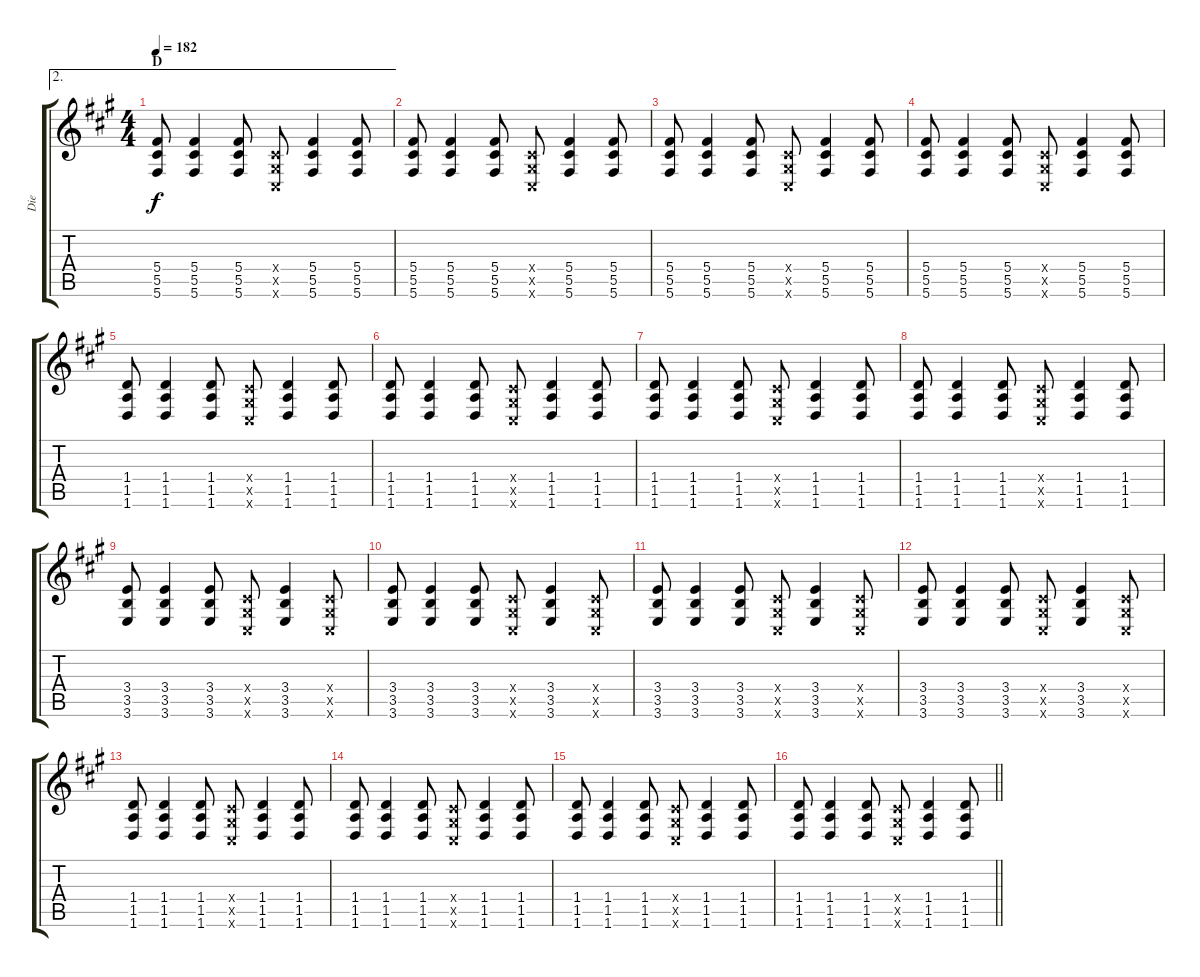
\track ("Die" "Die") {instrument distortionguitar}
\staff {score tabs}
\tuning (Eb4 Bb3 Gb3 Db3 Ab2 Db2) {hide}
\ae 2
\ts (4 4)
\section ("" "D")
\tempo 182
\clef g2
\ks a
(5.4 5.5 5.6).8{dy f volume 16} (5.4 5.5 5.6).4 (5.4 5.5 5.6).8 (0.4{x} 0.5{x} 0.6{x}).8 (5.4 5.5 5.6).4 (5.4 5.5 5.6).8 |
(5.4 5.5 5.6).8 (5.4 5.5 5.6).4 (5.4 5.5 5.6).8 (0.4{x} 0.5{x} 0.6{x}).8 (5.4 5.5 5.6).4 (5.4 5.5 5.6).8 |
(5.4 5.5 5.6).8 (5.4 5.5 5.6).4 (5.4 5.5 5.6).8 (0.4{x} 0.5{x} 0.6{x}).8 (5.4 5.5 5.6).4 (5.4 5.5 5.6).8 |
(5.4 5.5 5.6).8 (5.4 5.5 5.6).4 (5.4 5.5 5.6).8 (0.4{x} 0.5{x} 0.6{x}).8 (5.4 5.5 5.6).4 (5.4 5.5 5.6).8 |
(1.4 1.5 1.6).8 (1.4 1.5 1.6).4 (1.4 1.5 1.6).8 (0.4{x} 0.5{x} 0.6{x}).8 (1.4 1.5 1.6).4 (1.4 1.5 1.6).8 |
(1.4 1.5 1.6).8 (1.4 1.5 1.6).4 (1.4 1.5 1.6).8 (0.4{x} 0.5{x} 0.6{x}).8 (1.4 1.5 1.6).4 (1.4 1.5 1.6).8 |
(1.4 1.5 1.6).8 (1.4 1.5 1.6).4 (1.4 1.5 1.6).8 (0.4{x} 0.5{x} 0.6{x}).8 (1.4 1.5 1.6).4 (1.4 1.5 1.6).8 |
(1.4 1.5 1.6).8 (1.4 1.5 1.6).4 (1.4 1.5 1.6).8 (0.4{x} 0.5{x} 0.6{x}).8 (1.4 1.5 1.6).4 (1.4 1.5 1.6).8 |
(3.4 3.5 3.6).8 (3.4 3.5 3.6).4 (3.4 3.5 3.6).8 (0.4{x} 0.5{x} 0.6{x}).8 (3.4 3.5 3.6).4 (0.4{x} 0.5{x} 0.6{x}).8 |
(3.4 3.5 3.6).8 (3.4 3.5 3.6).4 (3.4 3.5 3.6).8 (0.4{x} 0.5{x} 0.6{x}).8 (3.4 3.5 3.6).4 (0.4{x} 0.5{x} 0.6{x}).8 |
(3.4 3.5 3.6).8 (3.4 3.5 3.6).4 (3.4 3.5 3.6).8 (0.4{x} 0.5{x} 0.6{x}).8 (3.4 3.5 3.6).4 (0.4{x} 0.5{x} 0.6{x}).8 |
(3.4 3.5 3.6).8 (3.4 3.5 3.6).4 (3.4 3.5 3.6).8 (0.4{x} 0.5{x} 0.6{x}).8 (3.4 3.5 3.6).4 (0.4{x} 0.5{x} 0.6{x}).8 |
(1.4 1.5 1.6).8 (1.4 1.5 1.6).4 (1.4 1.5 1.6).8 (0.4{x} 0.5{x} 0.6{x}).8 (1.4 1.5 1.6).4 (1.4 1.5 1.6).8 |
(1.4 1.5 1.6).8 (1.4 1.5 1.6).4 (1.4 1.5 1.6).8 (0.4{x} 0.5{x} 0.6{x}).8 (1.4 1.5 1.6).4 (1.4 1.5 1.6).8 |
(1.4 1.5 1.6).8 (1.4 1.5 1.6).4 (1.4 1.5 1.6).8 (0.4{x} 0.5{x} 0.6{x}).8 (1.4 1.5 1.6).4 (1.4 1.5 1.6).8 |
\barLineRight lightlight
(1.4 1.5 1.6).8 (1.4 1.5 1.6).4 (1.4 1.5 1.6).8 (0.4{x} 0.5{x} 0.6{x}).8 (1.4 1.5 1.6).4 (1.4 1.5 1.6).8
